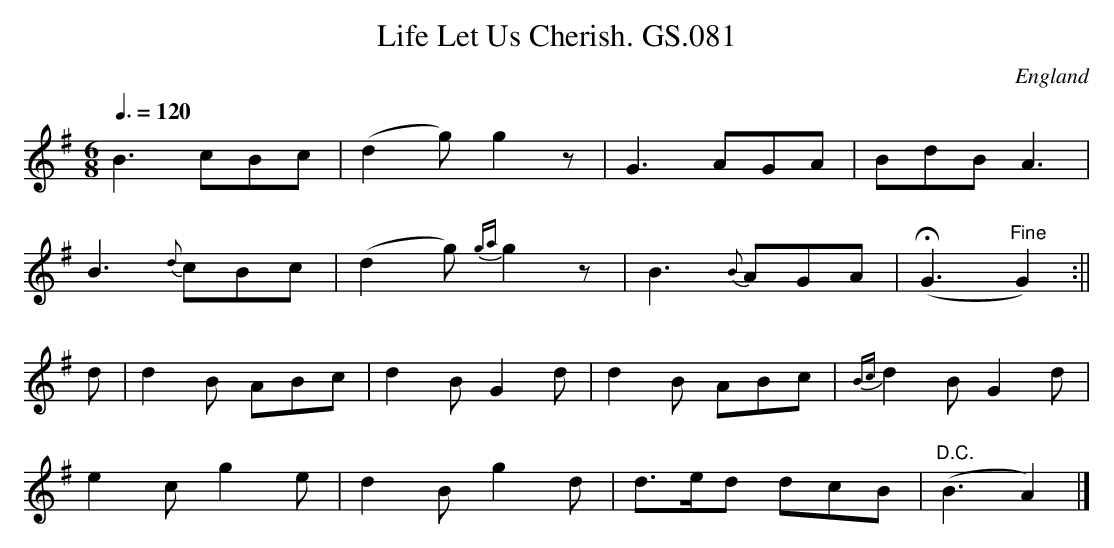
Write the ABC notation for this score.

X:1
T:Life Let Us Cherish. GS.081
L:1/8
M:6/8
O:England
Q:3/8=120
K:G major
B3 cBc | (d2g) g2z | G3 AGA | BdB A3 |!
B3{d} cBc | (d2g) {ga} g2 z |\
B3 {B} AGA | H(G3"Fine"G2) :||!
d | d2B ABc | d2B G2d | d2B ABc | {Bc} d2BG2d |!
e2c g2e | d2B g2d | d>ed dcB | "D.C."(B3 A2) |]
